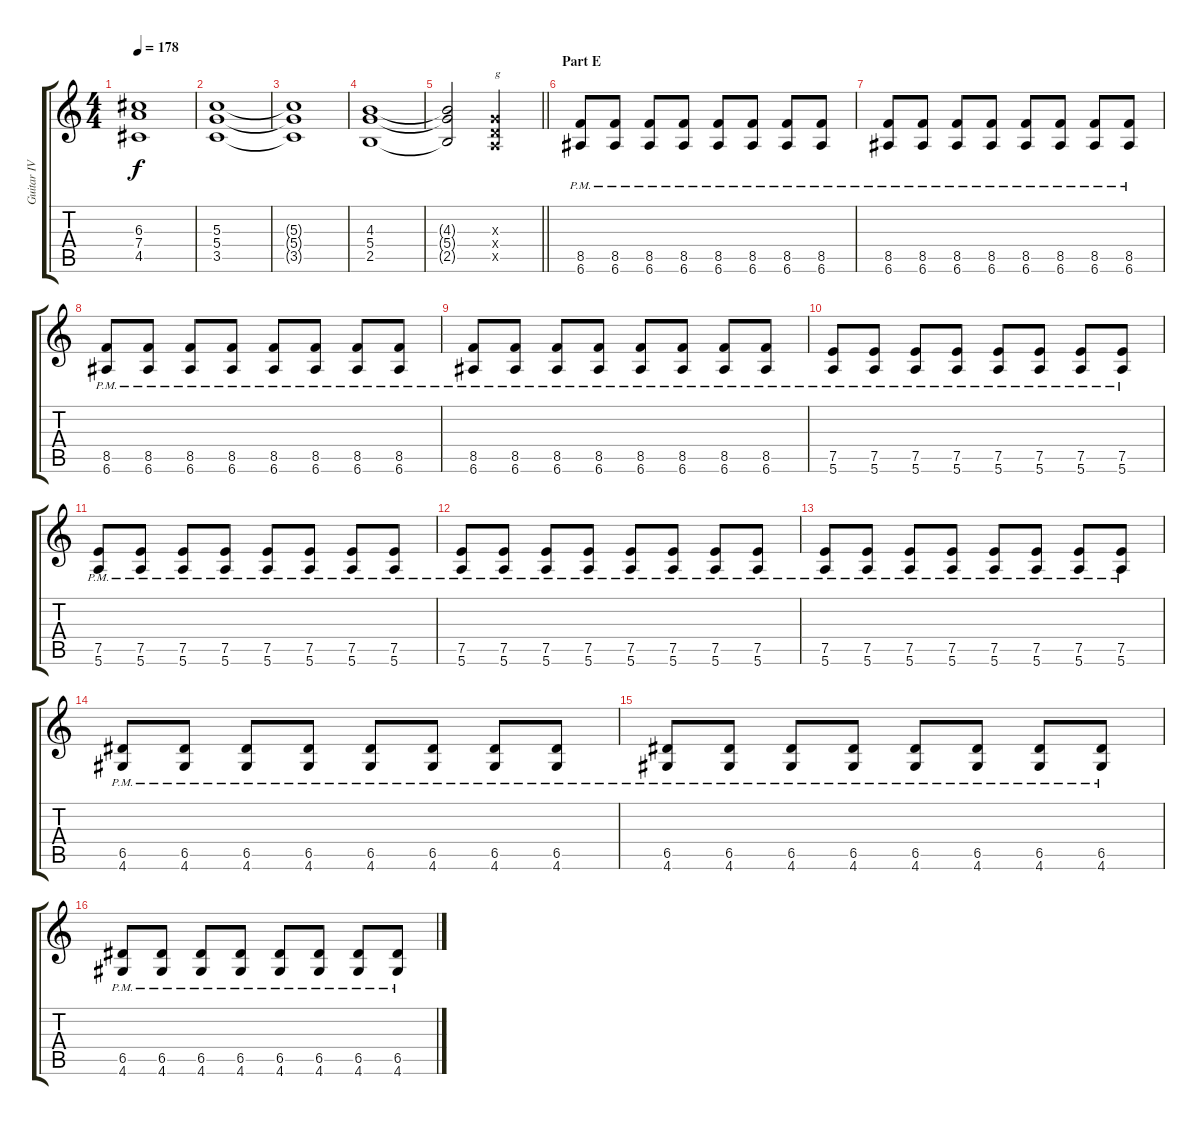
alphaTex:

\track ("Guitar IV (Kazuma)" "Guitar IV ") {instrument distortionguitar}
\staff {score tabs}
\tuning (E4 B3 G3 D3 A2 E2) {hide}
\ts (4 4)
\tempo 178
\clef g2
\ks c
(6.3{t} 7.4{t} 4.5{t}).1{dy f} |
(5.3 5.4 3.5).1 |
(5.3{t} 5.4{t} 3.5{t}).1 |
(4.3 5.4 2.5).1 |
\barLineRight lightlight
(4.3{t} 5.4{t} 2.5{t}).2 (0.3{x} 0.4{x} 0.5{x}).2{txt "g"} |
\section ("" "Part E")
(8.5{pm} 6.6{pm}).8 (8.5{pm} 6.6{pm}).8 (8.5{pm} 6.6{pm}).8 (8.5{pm} 6.6{pm}).8 (8.5{pm} 6.6{pm}).8 (8.5{pm} 6.6{pm}).8 (8.5{pm} 6.6{pm}).8 (8.5{pm} 6.6{pm}).8 |
(8.5{pm} 6.6{pm}).8 (8.5{pm} 6.6{pm}).8 (8.5{pm} 6.6{pm}).8 (8.5{pm} 6.6{pm}).8 (8.5{pm} 6.6{pm}).8 (8.5{pm} 6.6{pm}).8 (8.5{pm} 6.6{pm}).8 (8.5{pm} 6.6{pm}).8 |
(8.5{pm} 6.6{pm}).8 (8.5{pm} 6.6{pm}).8 (8.5{pm} 6.6{pm}).8 (8.5{pm} 6.6{pm}).8 (8.5{pm} 6.6{pm}).8 (8.5{pm} 6.6{pm}).8 (8.5{pm} 6.6{pm}).8 (8.5{pm} 6.6{pm}).8 |
(8.5{pm} 6.6{pm}).8 (8.5{pm} 6.6{pm}).8 (8.5{pm} 6.6{pm}).8 (8.5{pm} 6.6{pm}).8 (8.5{pm} 6.6{pm}).8 (8.5{pm} 6.6{pm}).8 (8.5{pm} 6.6{pm}).8 (8.5{pm} 6.6{pm}).8 |
(7.5{pm} 5.6{pm}).8 (7.5{pm} 5.6{pm}).8 (7.5{pm} 5.6{pm}).8 (7.5{pm} 5.6{pm}).8 (7.5{pm} 5.6{pm}).8 (7.5{pm} 5.6{pm}).8 (7.5{pm} 5.6{pm}).8 (7.5{pm} 5.6{pm}).8 |
(7.5{pm} 5.6{pm}).8 (7.5{pm} 5.6{pm}).8 (7.5{pm} 5.6{pm}).8 (7.5{pm} 5.6{pm}).8 (7.5{pm} 5.6{pm}).8 (7.5{pm} 5.6{pm}).8 (7.5{pm} 5.6{pm}).8 (7.5{pm} 5.6{pm}).8 |
(7.5{pm} 5.6{pm}).8 (7.5{pm} 5.6{pm}).8 (7.5{pm} 5.6{pm}).8 (7.5{pm} 5.6{pm}).8 (7.5{pm} 5.6{pm}).8 (7.5{pm} 5.6{pm}).8 (7.5{pm} 5.6{pm}).8 (7.5{pm} 5.6{pm}).8 |
(7.5{pm} 5.6{pm}).8 (7.5{pm} 5.6{pm}).8 (7.5{pm} 5.6{pm}).8 (7.5{pm} 5.6{pm}).8 (7.5{pm} 5.6{pm}).8 (7.5{pm} 5.6{pm}).8 (7.5{pm} 5.6{pm}).8 (7.5{pm} 5.6{pm}).8 |
(6.5{pm} 4.6{pm}).8 (6.5{pm} 4.6{pm}).8 (6.5{pm} 4.6{pm}).8 (6.5{pm} 4.6{pm}).8 (6.5{pm} 4.6{pm}).8 (6.5{pm} 4.6{pm}).8 (6.5{pm} 4.6{pm}).8 (6.5{pm} 4.6{pm}).8 |
(6.5{pm} 4.6{pm}).8 (6.5{pm} 4.6{pm}).8 (6.5{pm} 4.6{pm}).8 (6.5{pm} 4.6{pm}).8 (6.5{pm} 4.6{pm}).8 (6.5{pm} 4.6{pm}).8 (6.5{pm} 4.6{pm}).8 (6.5{pm} 4.6{pm}).8 |
(6.5{pm} 4.6{pm}).8 (6.5{pm} 4.6{pm}).8 (6.5{pm} 4.6{pm}).8 (6.5{pm} 4.6{pm}).8 (6.5{pm} 4.6{pm}).8 (6.5{pm} 4.6{pm}).8 (6.5{pm} 4.6{pm}).8 (6.5{pm} 4.6{pm}).8
